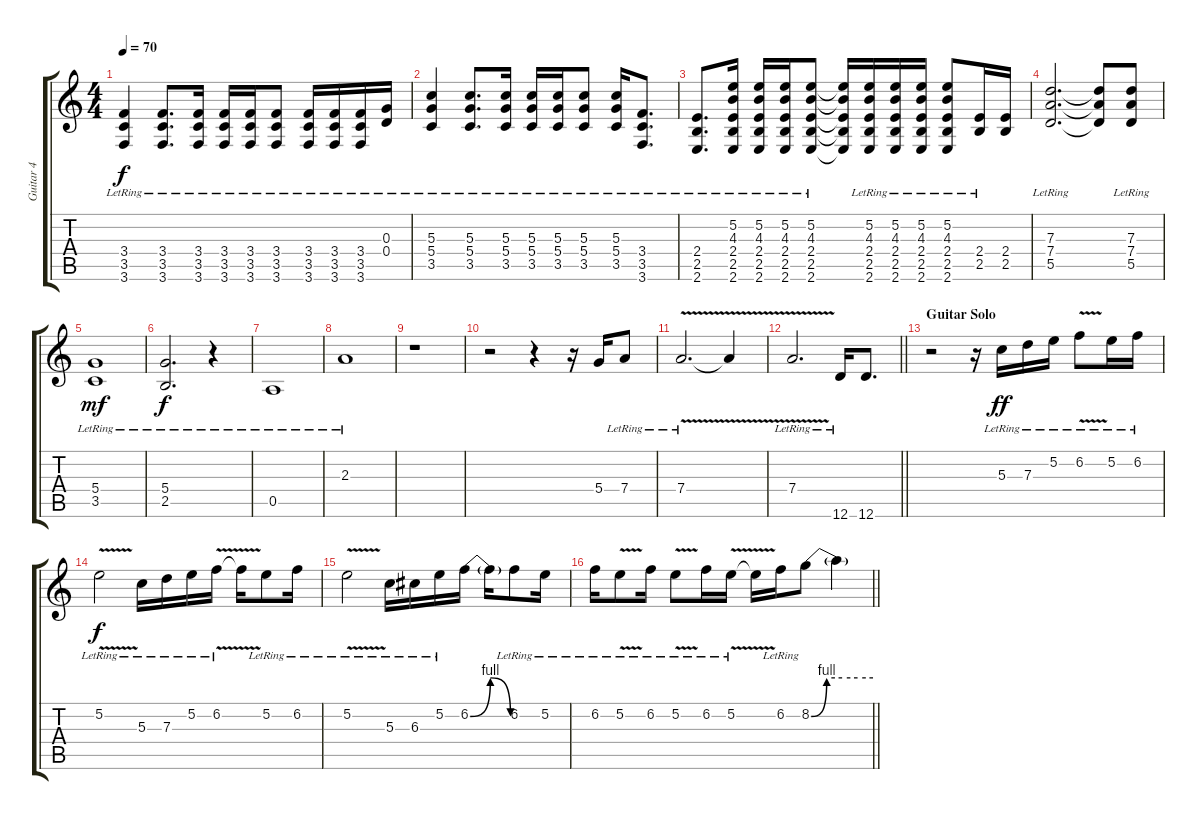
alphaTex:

\track ("Guitar 4" "Guitar 4") {instrument distortionguitar}
\staff {score tabs}
\tuning (E4 B3 G3 D3 A2 D2) {hide}
\ts (4 4)
\tempo 70
\clef g2
\ks c
(3.4{lr} 3.5{lr} 3.6{lr}).4{dy f} (3.4{lr} 3.5{lr} 3.6{lr}).8{d} (3.4{lr} 3.5{lr} 3.6{lr}).16 (3.4{lr} 3.5{lr} 3.6{lr}).16 (3.4{lr} 3.5{lr} 3.6{lr}).16 (3.4{lr} 3.5{lr} 3.6{lr}).8 (3.4{lr} 3.5{lr} 3.6{lr}).16 (3.4{lr} 3.5{lr} 3.6{lr}).16 (3.4{lr} 3.5{lr} 3.6{lr}).16 (0.3{lr} 0.4{lr}).16 |
(5.3{lr} 5.4{lr} 3.5{lr}).4 (5.3{lr} 5.4{lr} 3.5{lr}).8{d} (5.3{lr} 5.4{lr} 3.5{lr}).16 (5.3{lr} 5.4{lr} 3.5{lr}).16 (5.3{lr} 5.4{lr} 3.5{lr}).16 (5.3{lr} 5.4{lr} 3.5{lr}).8 (5.3{lr} 5.4{lr} 3.5{lr}).16 (3.4{lr} 3.5{lr} 3.6{lr}).8{d} |
(2.4{lr} 2.5{lr} 2.6{lr}).8{d} (5.2{lr} 4.3{lr} 2.4{lr} 2.5{lr} 2.6{lr}).16 (5.2{lr} 4.3{lr} 2.4{lr} 2.5{lr} 2.6{lr}).16 (5.2{lr} 4.3{lr} 2.4{lr} 2.5{lr} 2.6{lr}).16 (5.2{lr} 4.3{lr} 2.4{lr} 2.5{lr} 2.6{lr}).8 (5.2{t} 4.3{t} 2.4{t} 2.5{t} 2.6{t}).16 (5.2{lr} 4.3{lr} 2.4{lr} 2.5{lr} 2.6{lr}).16 (5.2{lr} 4.3{lr} 2.4{lr} 2.5{lr} 2.6{lr}).16 (5.2{lr} 4.3{lr} 2.4{lr} 2.5{lr} 2.6{lr}).16 (5.2{lr} 4.3{lr} 2.4{lr} 2.5{lr} 2.6{lr}).8 (2.4{lr} 2.5{lr}).16 (2.4 2.5).16 |
(7.3{lr} 7.4{lr} 5.5{lr}).2{d} (7.3{t} 7.4{t} 5.5{t}).8 (7.3{lr} 7.4 5.5).8 |
(5.4{lr} 3.5{lr}).1{dy mf} |
(5.4{lr} 2.5{lr}).2{d dy f} r.4 |
0.5{lr}.1 |
2.3{lr}.1 |
r.1 |
r.2 r.4 r.16 5.4.16 7.4{lr}.8 |
7.4{v lr}.2{d} 7.4{v t}.4 |
\barLineRight lightlight
7.4{v lr}.2{d} 12.6{lr}.16 12.6.8{d} |
\section ("" "Guitar Solo")
r.2 r.16 5.3{lr}.16{dy ff} 7.3{lr}.16 5.2{lr}.16 6.2{v lr}.8 5.2{lr}.16 6.2{lr}.16 |
5.2{v lr}.2{dy f} 5.3{lr}.16 7.3{lr}.16 5.2{lr}.16 6.2{v lr}.16 6.2{t}.16 5.2{lr}.8 6.2{lr}.16 |
5.2{v lr}.2 5.3{lr}.16 6.3{lr}.16 5.2{lr}.16 6.2{be (bendrelease 0 0 30 4 45 4 60 0)}.16 6.2{t}.16 6.2{lr}.8 5.2{lr}.16 |
\barLineRight lightlight
6.2{lr}.16 5.2{v lr}.8 6.2{lr}.16 5.2{v lr}.8 6.2{lr}.16 5.2{v lr}.16 5.2{t}.16 6.2{lr}.16 8.2{be (custom 0 0 15 4 30 4 45 4 60 4)}.8 8.2{t}.4
